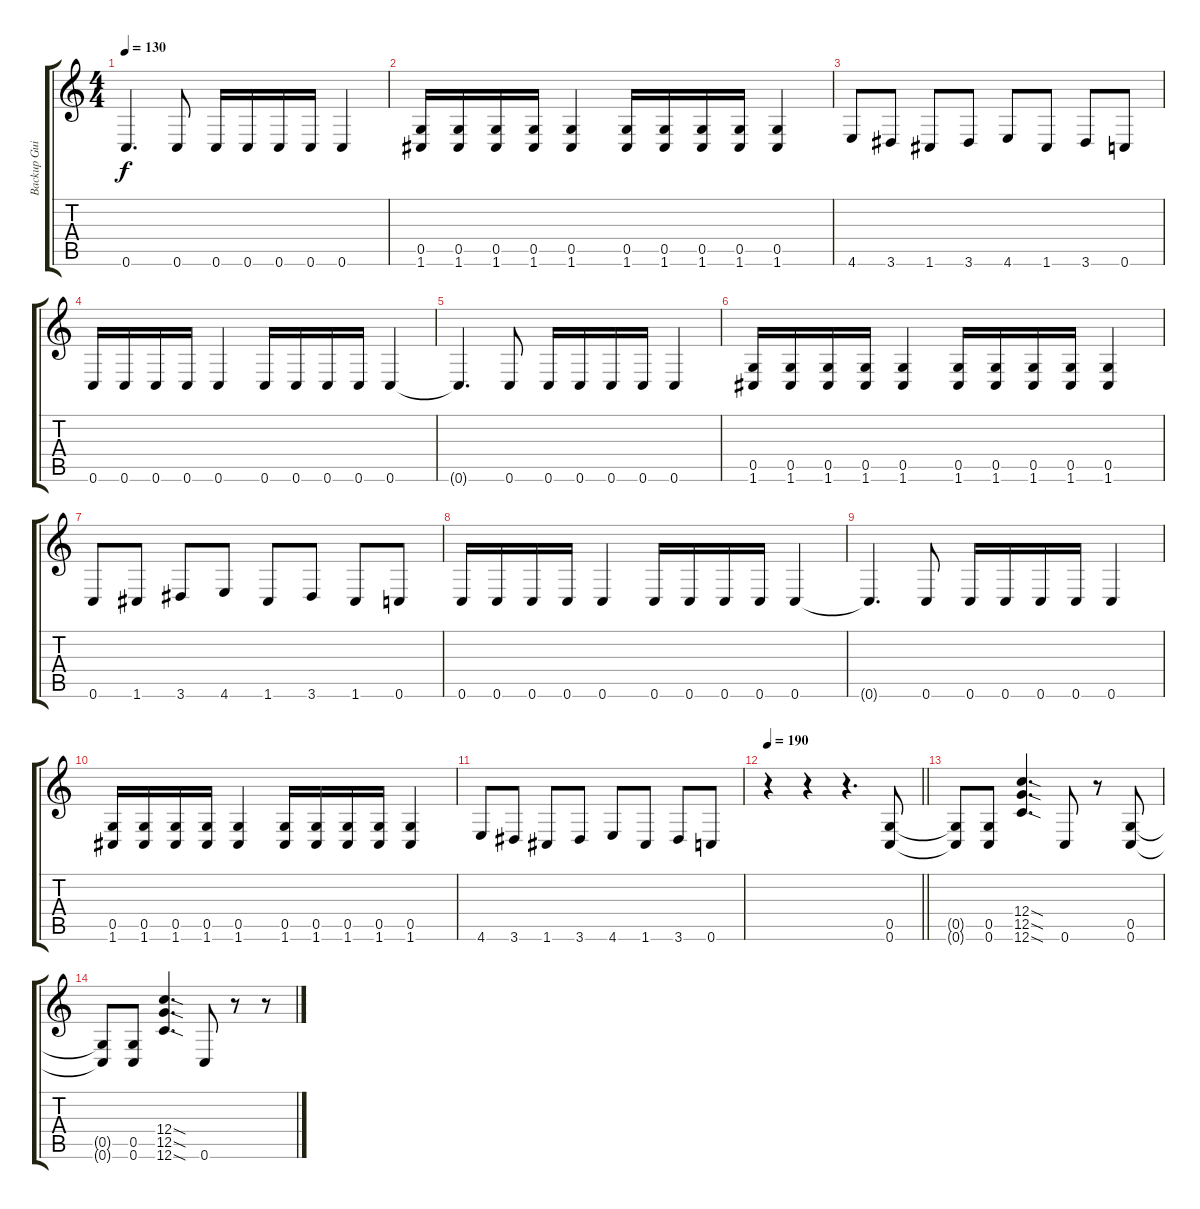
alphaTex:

\track ("Backup Guitar" "Backup Gui") {instrument overdrivenguitar}
\staff {score tabs}
\tuning (D4 A3 F3 C3 G2 C2) {hide}
\ts (4 4)
\tempo 130
\clef g2
\ks c
0.6{t}.4{d dy f} 0.6.8 0.6.16 0.6.16 0.6.16 0.6.16 0.6.4 |
(0.5 1.6).16 (0.5 1.6).16 (0.5 1.6).16 (0.5 1.6).16 (0.5 1.6).4 (0.5 1.6).16 (0.5 1.6).16 (0.5 1.6).16 (0.5 1.6).16 (0.5 1.6).4 |
4.6.8 3.6.8 1.6.8 3.6.8 4.6.8 1.6.8 3.6.8 0.6.8 |
0.6.16 0.6.16 0.6.16 0.6.16 0.6.4 0.6.16 0.6.16 0.6.16 0.6.16 0.6.4 |
0.6{t}.4{d} 0.6.8 0.6.16 0.6.16 0.6.16 0.6.16 0.6.4 |
(0.5 1.6).16 (0.5 1.6).16 (0.5 1.6).16 (0.5 1.6).16 (0.5 1.6).4 (0.5 1.6).16 (0.5 1.6).16 (0.5 1.6).16 (0.5 1.6).16 (0.5 1.6).4 |
0.6.8 1.6.8 3.6.8 4.6.8 1.6.8 3.6.8 1.6.8 0.6.8 |
0.6.16 0.6.16 0.6.16 0.6.16 0.6.4 0.6.16 0.6.16 0.6.16 0.6.16 0.6.4 |
0.6{t}.4{d} 0.6.8 0.6.16 0.6.16 0.6.16 0.6.16 0.6.4 |
(0.5 1.6).16 (0.5 1.6).16 (0.5 1.6).16 (0.5 1.6).16 (0.5 1.6).4 (0.5 1.6).16 (0.5 1.6).16 (0.5 1.6).16 (0.5 1.6).16 (0.5 1.6).4 |
4.6.8 3.6.8 1.6.8 3.6.8 4.6.8 1.6.8 3.6.8 0.6.8 |
\tempo 190
\barLineRight lightlight
r.4 r.4 r.4{d} (0.5 0.6).8 |
\section ("" "")
(0.5{t} 0.6{t}).8 (0.5 0.6).8 (12.4{sod} 12.5{sod} 12.6{sod}).4{d} 0.6.8 r.8 (0.5 0.6).8 |
(0.5{t} 0.6{t}).8 (0.5 0.6).8 (12.4{sod} 12.5{sod} 12.6{sod}).4{d} 0.6.8 r.8 r.8
